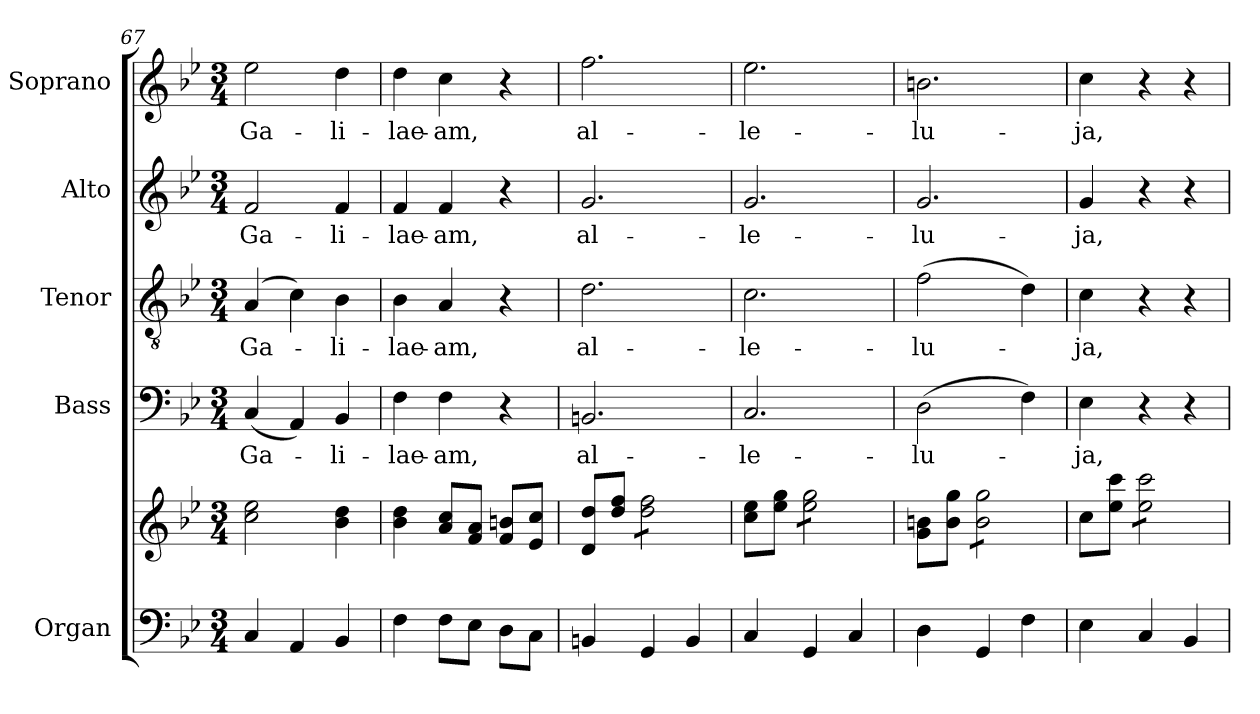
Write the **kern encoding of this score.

**kern	**kern	**kern	**text	**kern	**text	**kern	**text	**kern	**text
*part5	*part5	*part4	*part4	*part3	*part3	*part2	*part2	*part1	*part1
*staff6	*staff5	*staff4	*staff4	*staff3	*staff3	*staff2	*staff2	*staff1	*staff1
*I"Organ	*	*I"Bass	*	*I"Tenor	*	*I"Alto	*	*I"Soprano	*
*I'Org.	*	*I'B.	*	*I'T.	*	*I'A.	*	*I'S.	*
*clefF4	*clefG2	*clefF4	*	*clefGv2	*	*clefG2	*	*clefG2	*
*	*	*	*	*ITrd7c12	*	*	*	*	*
*k[b-e-]	*k[b-e-]	*k[b-e-]	*	*k[b-e-]	*	*k[b-e-]	*	*k[b-e-]	*
*B-:	*B-:	*B-:	*	*B-:	*	*B-:	*	*B-:	*
*M3/4	*M3/4	*M3/4	*	*M3/4	*	*M3/4	*	*M3/4	*
=67	=67	=67	=67	=67	=67	=67	=67	=67	=67
!	!	!	!LO:LY:b:color=#000000	!	!	!	!	!	!
!	!	!	!	!	!LO:LY:b:color=#000000	!	!	!	!
!	!	!	!	!	!	!	!LO:LY:b:color=#000000	!	!
!	!	!	!	!	!	!	!	!	!LO:LY:b:color=#000000
4Ci/	2cci\ 2ee-i	(4Ci/	Ga-	(4AAi/	Ga-	2fi/	Ga-	2ee-i\	Ga-
4AAi/	.	4AAi/)	.	4Ci\)	.	.	.	.	.
!	!	!	!LO:LY:b:color=#000000	!	!	!	!	!	!
!	!	!	!	!	!LO:LY:b:color=#000000	!	!	!	!
!	!	!	!	!	!	!	!LO:LY:b:color=#000000	!	!
!	!	!	!	!	!	!	!	!	!LO:LY:b:color=#000000
4BB-i/	4b-i\ 4ddi	4BB-i/	-li-	4BB-i\	-li-	4fi/	-li-	4ddi\	-li-
=68	=68	=68	=68	=68	=68	=68	=68	=68	=68
!	!	!	!LO:LY:b:color=#000000	!	!	!	!	!	!
!	!	!	!	!	!LO:LY:b:color=#000000	!	!	!	!
!	!	!	!	!	!	!	!LO:LY:b:color=#000000	!	!
!	!	!	!	!	!	!	!	!	!LO:LY:b:color=#000000
4Fi\	4b-i\ 4ddi	4Fi\	-lae-	4BB-i\	-lae-	4fi/	-lae-	4ddi\	-lae-
!	!	!	!LO:LY:b:color=#000000	!	!	!	!	!	!
!	!	!	!	!	!LO:LY:b:color=#000000	!	!	!	!
!	!	!	!	!	!	!	!LO:LY:b:color=#000000	!	!
!	!	!	!	!	!	!	!	!	!LO:LY:b:color=#000000
8Fi\L	8ai/ 8cci/L	4Fi\	-am,	4AAi/	-am,	4fi/	-am,	4cci\	-am,
8E-i\J	8fi/ 8ai/J	.	.	.	.	.	.	.	.
8Di\L	8fi/ 8bni/L	4r	.	4r	.	4r	.	4r	.
8Ci\J	8e-i/ 8cci/J	.	.	.	.	.	.	.	.
=69	=69	=69	=69	=69	=69	=69	=69	=69	=69
!	!	!	!LO:LY:b:color=#000000	!	!	!	!	!	!
!	!	!	!	!	!LO:LY:b:color=#000000	!	!	!	!
!	!	!	!	!	!	!	!LO:LY:b:color=#000000	!	!
!	!	!	!	!	!	!	!	!	!LO:LY:b:color=#000000
4BBni/	8di/ 8ddi/L	2.BBni/	al-	2.Di\	al-	2.gi/	al-	2.ffi\	al-
.	8ddi/ 8ffi/J	.	.	.	.	.	.	.	.
*	*tremolo	*	*	*	*	*	*	*	*
4GGi/	8ddi\ 8ffiL	.	.	.	.	.	.	.	.
.	8ddi\ 8ffi	.	.	.	.	.	.	.	.
4BBi/	8ddi\ 8ffi	.	.	.	.	.	.	.	.
.	8ddi\ 8ffiJ	.	.	.	.	.	.	.	.
*	*Xtremolo	*	*	*	*	*	*	*	*
=70	=70	=70	=70	=70	=70	=70	=70	=70	=70
!	!	!	!LO:LY:b:color=#000000	!	!	!	!	!	!
!	!	!	!	!	!LO:LY:b:color=#000000	!	!	!	!
!	!	!	!	!	!	!	!LO:LY:b:color=#000000	!	!
!	!	!	!	!	!	!	!	!	!LO:LY:b:color=#000000
4Ci/	8cci\ 8ee-i\L	2.Ci/	-le-	2.Ci\	-le-	2.gi/	-le-	2.ee-i\	-le-
.	8ee-i\ 8ggi\J	.	.	.	.	.	.	.	.
*	*tremolo	*	*	*	*	*	*	*	*
4GGi/	8ee-i\ 8ggiL	.	.	.	.	.	.	.	.
.	8ee-i\ 8ggi	.	.	.	.	.	.	.	.
4Ci/	8ee-i\ 8ggi	.	.	.	.	.	.	.	.
.	8ee-i\ 8ggiJ	.	.	.	.	.	.	.	.
*	*Xtremolo	*	*	*	*	*	*	*	*
!!LO:PB:g=z
=71	=71	=71	=71	=71	=71	=71	=71	=71	=71
!	!	!	!LO:LY:b:color=#000000	!	!	!	!	!	!
!	!	!	!	!	!LO:LY:b:color=#000000	!	!	!	!
!	!	!	!	!	!	!	!LO:LY:b:color=#000000	!	!
!	!	!	!	!	!	!	!	!	!LO:LY:b:color=#000000
4Di\	8gi\ 8bni\L	(2Di\	-lu-	(2Fi\	-lu-	2.gi/	-lu-	2.bni\	-lu-
.	8bi\ 8ggi\J	.	.	.	.	.	.	.	.
*	*tremolo	*	*	*	*	*	*	*	*
4GGi/	8bi\ 8ggiL	.	.	.	.	.	.	.	.
.	8bi\ 8ggi	.	.	.	.	.	.	.	.
4Fi\	8bi\ 8ggi	4Fi\)	.	4Di\)	.	.	.	.	.
.	8bi\ 8ggiJ	.	.	.	.	.	.	.	.
*	*Xtremolo	*	*	*	*	*	*	*	*
=72	=72	=72	=72	=72	=72	=72	=72	=72	=72
!	!	!	!LO:LY:b:color=#000000	!	!	!	!	!	!
!	!	!	!	!	!LO:LY:b:color=#000000	!	!	!	!
!	!	!	!	!	!	!	!LO:LY:b:color=#000000	!	!
!	!	!	!	!	!	!	!	!	!LO:LY:b:color=#000000
4E-i\	8cci\L	4E-i\	-ja,	4Ci\	-ja,	4gi/	-ja,	4cci\	-ja,
.	8ee-i\ 8ccci\J	.	.	.	.	.	.	.	.
*	*tremolo	*	*	*	*	*	*	*	*
4Ci/	8ee-i\ 8ccciL	4r	.	4r	.	4r	.	4r	.
.	8ee-i\ 8ccci	.	.	.	.	.	.	.	.
4BB-i/	8ee-i\ 8ccci	4r	.	4r	.	4r	.	4r	.
.	8ee-i\ 8ccciJ	.	.	.	.	.	.	.	.
*	*Xtremolo	*	*	*	*	*	*	*	*
=	=	=	=	=	=	=	=	=	=
*-	*-	*-	*-	*-	*-	*-	*-	*-	*-
